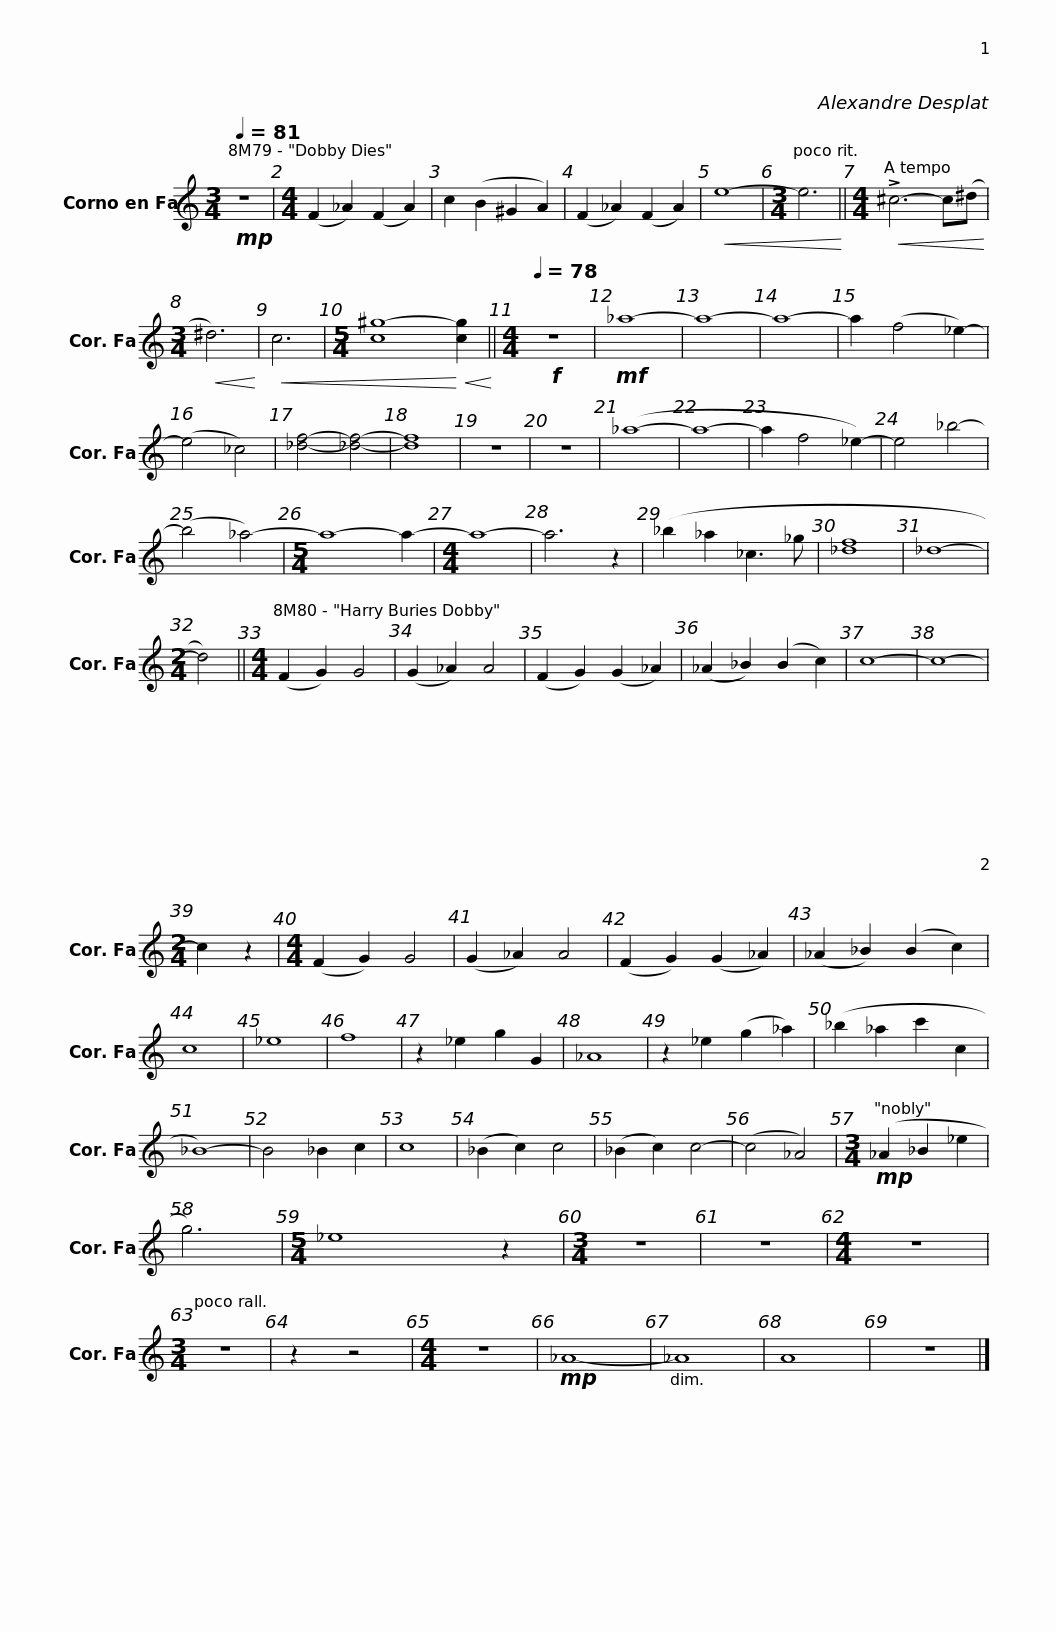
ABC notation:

X:1
L:1/8
Q:1/4=81
M:3/4
I:linebreak $
K:none
V:1 treble transpose=-7
V:1
[K:C]!mp! z6 |[M:4/4] (F2 _A2) (F2 A2) | c2 (B2 ^G2 A2) | (F2 _A2) (F2 A2) |!<(! e8- | %5
[M:3/4] e6!<)! ||[M:4/4]!<(! !>!^c6- c(^d!<)! |[M:3/4]!<(! ^d6)!<)! |!<(! c6 |[M:5/4] [c^g-]8!<)!!<(! [cg]2!<)! || %10
[M:4/4][Q:1/4=78]!f! z8 |$!mf! _a8- | a8- | a8- | a2 (f4 _e2-) | %15
 (e4 _c4) | [_df]4- [_df]4- | [df]8 | z8 | z8 | %20
 (_a8- | a8- | a2 f4 _e2-) | e4 _b4- | (b4 _a4-) |$ %25
[M:5/4] a8- a2- |[M:4/4] a8- | a6 z2 | (_b2 _a2 _c3 _g | [_df]8 | %30
 _d8- |[M:2/4] d4) ||[M:4/4] (F2 G2) G4 | (G2 _A2) A4 | (F2 G2) (G2 _A2) | %35
 (_A2 _B2) (B2 c2) | c8- |$ c8- |[M:2/4] c2 z2 |[M:4/4] (F2 G2) G4 | %40
 (G2 _A2) A4 | (F2 G2) (G2 _A2) | (_A2 _B2) (B2 c2) | c8 | _e8 | %45
 f8 | z2 _e2 g2 G2 | _A8 | z2 _e2 (g2 _a2) |$ (_b2 _a2 c'2 c2 | %50
 _B8-) | B4 _B2 c2 | c8 | (_B2 c2) c4 | (_B2 c2) c4- | %55
 (c4 _A4) |[M:3/4]!mp! (_A2 _B2 _e2 | g6) |[M:5/4] _e8 z2 |[M:3/4] z6 | %60
 z6 |$[M:4/4] z8 |[M:3/4] z6 | z2 z4 |[M:4/4] z8 | %65
!mp! _A8- | _A8 | A8 | z8 |] %69
